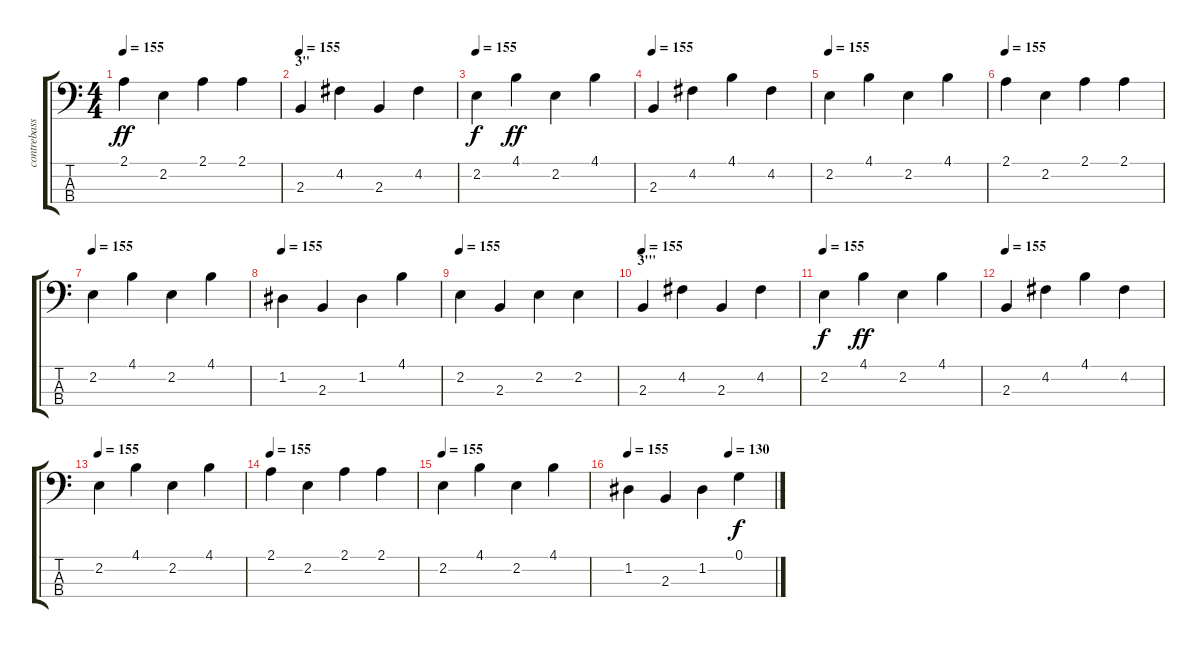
\track ("contrebasse" "contrebass") {instrument electricbasspick}
\staff {score tabs}
\tuning (G2 D2 A1 E1) {hide}
\ts (4 4)
\tempo 155
\clef f4
\ks c
2.1.4{dy ff} 2.2.4 2.1.4 2.1.4 |
\section ("" "3''")
\tempo 155
2.3.4 4.2.4 2.3.4 4.2.4 |
\tempo 155
2.2.4{dy f} 4.1.4{dy ff} 2.2.4 4.1.4 |
\tempo 155
2.3.4 4.2.4 4.1.4 4.2.4 |
\tempo 155
2.2.4 4.1.4 2.2.4 4.1.4 |
\tempo 155
2.1.4 2.2.4 2.1.4 2.1.4 |
\tempo 155
2.2.4 4.1.4 2.2.4 4.1.4 |
\tempo 155
1.2.4 2.3.4 1.2.4 4.1.4 |
\tempo 155
2.2.4 2.3.4 2.2.4 2.2.4 |
\section ("" "3'''")
\tempo 155
2.3.4 4.2.4 2.3.4 4.2.4 |
\tempo 155
2.2.4{dy f} 4.1.4{dy ff} 2.2.4 4.1.4 |
\tempo 155
2.3.4 4.2.4 4.1.4 4.2.4 |
\tempo 155
2.2.4 4.1.4 2.2.4 4.1.4 |
\tempo 155
2.1.4 2.2.4 2.1.4 2.1.4 |
\tempo 155
2.2.4 4.1.4 2.2.4 4.1.4 |
\tempo 155
\tempo (130 0.6875)
1.2.4 2.3.4 1.2.4 0.1.4{dy f}
